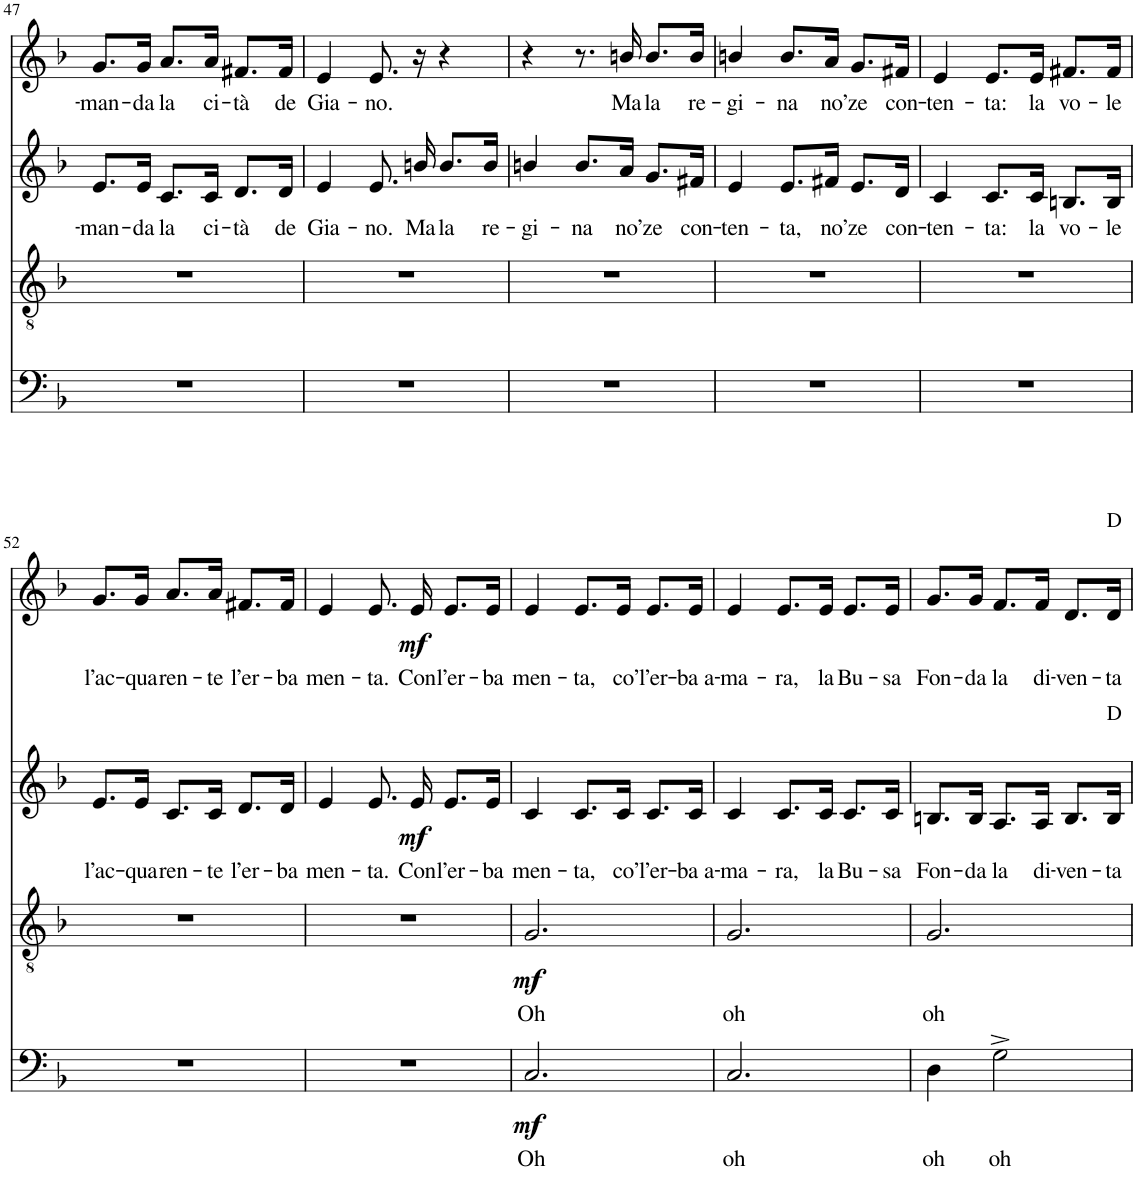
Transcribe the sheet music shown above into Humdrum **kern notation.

**kern	**text	**dynam	**kern	**text	**dynam	**kern	**text	**dynam	**kern	**text	**dynam
*part4	*part4	*part4	*part3	*part3	*part3	*part2	*part2	*part2	*part1	*part1	*part1
*staff4	*staff4	*staff4	*staff3	*staff3	*staff3	*staff2	*staff2	*staff2	*staff1	*staff1	*staff1
*I"Bassi	*	*	*I"Tenori	*	*	*I"Contralti	*	*	*I"Soprani	*	*
!!LO:PB:g=z
*clefF4	*	*	*clefGv2	*	*	*clefG2	*	*	*clefG2	*	*
*k[b-]	*	*	*k[b-]	*	*	*k[b-]	*	*	*k[b-]	*	*
*F:	*	*	*F:	*	*	*F:	*	*	*F:	*	*
*M3/4	*	*	*M3/4	*	*	*M3/4	*	*	*M3/4	*	*
=47	=47	=47	=47	=47	=47	=47	=47	=47	=47	=47	=47
!	!	!	!	!	!	!	!LO:LY:b	!	!	!LO:LY:b	!
2.r	.	.	2.r	.	.	8.e/L	-man-	.	8.g/L	-man-	.
!	!	!	!	!	!	!	!LO:LY:b	!	!	!LO:LY:b	!
.	.	.	.	.	.	16e/Jk	-da	.	16g/Jk	-da	.
!	!	!	!	!	!	!	!LO:LY:b	!	!	!LO:LY:b	!
.	.	.	.	.	.	8.c/L	la	.	8.a/L	la	.
!	!	!	!	!	!	!	!LO:LY:b	!	!	!LO:LY:b	!
.	.	.	.	.	.	16c/Jk	ci-	.	16a/Jk	ci-	.
!	!	!	!	!	!	!	!LO:LY:b	!	!	!LO:LY:b	!
.	.	.	.	.	.	8.d/L	-tà	.	8.f#X/L	-tà	.
!	!	!	!	!	!	!	!LO:LY:b	!	!	!LO:LY:b	!
.	.	.	.	.	.	16d/Jk	de	.	16f#/Jk	de	.
=48	=48	=48	=48	=48	=48	=48	=48	=48	=48	=48	=48
!	!	!	!	!	!	!	!LO:LY:b	!	!	!LO:LY:b	!
2.r	.	.	2.r	.	.	4e/	Gia-	.	4e/	Gia-	.
!	!	!	!	!	!	!	!LO:LY:b	!	!	!LO:LY:b	!
.	.	.	.	.	.	8.e/	-no.	.	8.e/	-no.	.
!	!	!	!	!	!	!	!LO:LY:b	!	!	!	!
.	.	.	.	.	.	16bn/	Ma	.	16r	.	.
!	!	!	!	!	!	!	!LO:LY:b	!	!	!	!
.	.	.	.	.	.	8.b/L	la	.	4r	.	.
!	!	!	!	!	!	!	!LO:LY:b	!	!	!	!
.	.	.	.	.	.	16b/Jk	re-	.	.	.	.
=49	=49	=49	=49	=49	=49	=49	=49	=49	=49	=49	=49
!	!	!	!	!	!	!	!LO:LY:b	!	!	!	!
2.r	.	.	2.r	.	.	4bn/	-gi-	.	4r	.	.
!	!	!	!	!	!	!	!LO:LY:b	!	!	!	!
.	.	.	.	.	.	8.b/L	-na	.	8.r	.	.
!	!	!	!	!	!	!	!LO:LY:b	!	!	!LO:LY:b	!
.	.	.	.	.	.	16a/Jk	no’	.	16bn/	Ma	.
!	!	!	!	!	!	!	!LO:LY:b	!	!	!LO:LY:b	!
.	.	.	.	.	.	8.g/L	ze	.	8.b/L	la	.
!	!	!	!	!	!	!	!LO:LY:b	!	!	!LO:LY:b	!
.	.	.	.	.	.	16f#X/Jk	con-	.	16b/Jk	re-	.
=50	=50	=50	=50	=50	=50	=50	=50	=50	=50	=50	=50
!	!	!	!	!	!	!	!LO:LY:b	!	!	!LO:LY:b	!
2.r	.	.	2.r	.	.	4e/	-ten-	.	4bn/	-gi-	.
!	!	!	!	!	!	!	!LO:LY:b	!	!	!LO:LY:b	!
.	.	.	.	.	.	8.e/L	-ta,	.	8.b/L	-na	.
!	!	!	!	!	!	!	!LO:LY:b	!	!	!LO:LY:b	!
.	.	.	.	.	.	16f#X/Jk	no’	.	16a/Jk	no’	.
!	!	!	!	!	!	!	!LO:LY:b	!	!	!LO:LY:b	!
.	.	.	.	.	.	8.e/L	ze	.	8.g/L	ze	.
!	!	!	!	!	!	!	!LO:LY:b	!	!	!LO:LY:b	!
.	.	.	.	.	.	16d/Jk	con-	.	16f#X/Jk	con-	.
=51	=51	=51	=51	=51	=51	=51	=51	=51	=51	=51	=51
!	!	!	!	!	!	!	!LO:LY:b	!	!	!LO:LY:b	!
2.r	.	.	2.r	.	.	4c/	-ten-	.	4e/	-ten-	.
!	!	!	!	!	!	!	!LO:LY:b	!	!	!LO:LY:b	!
.	.	.	.	.	.	8.c/L	-ta:	.	8.e/L	-ta:	.
!	!	!	!	!	!	!	!LO:LY:b	!	!	!LO:LY:b	!
.	.	.	.	.	.	16c/Jk	la	.	16e/Jk	la	.
!	!	!	!	!	!	!	!LO:LY:b	!	!	!LO:LY:b	!
.	.	.	.	.	.	8.Bn/L	vo-	.	8.f#X/L	vo-	.
!	!	!	!	!	!	!	!LO:LY:b	!	!	!LO:LY:b	!
.	.	.	.	.	.	16B/Jk	-le	.	16f#/Jk	-le	.
!!LO:LB:g=z
=52	=52	=52	=52	=52	=52	=52	=52	=52	=52	=52	=52
!	!	!	!	!	!	!	!LO:LY:b	!	!	!LO:LY:b	!
2.r	.	.	2.r	.	.	8.e/L	l’ac-	.	8.g/L	l’ac-	.
!	!	!	!	!	!	!	!LO:LY:b	!	!	!LO:LY:b	!
.	.	.	.	.	.	16e/Jk	-qua	.	16g/Jk	-qua	.
!	!	!	!	!	!	!	!LO:LY:b	!	!	!LO:LY:b	!
.	.	.	.	.	.	8.c/L	ren-	.	8.a/L	ren-	.
!	!	!	!	!	!	!	!LO:LY:b	!	!	!LO:LY:b	!
.	.	.	.	.	.	16c/Jk	-te	.	16a/Jk	-te	.
!	!	!	!	!	!	!	!LO:LY:b	!	!	!LO:LY:b	!
.	.	.	.	.	.	8.d/L	l’er-	.	8.f#X/L	l’er-	.
!	!	!	!	!	!	!	!LO:LY:b	!	!	!LO:LY:b	!
.	.	.	.	.	.	16d/Jk	-ba	.	16f#/Jk	-ba	.
=53	=53	=53	=53	=53	=53	=53	=53	=53	=53	=53	=53
!	!	!	!	!	!	!	!LO:LY:b	!	!	!LO:LY:b	!
2.r	.	.	2.r	.	.	4e/	men-	.	4e/	men-	.
!	!	!	!	!	!	!	!LO:LY:b	!	!	!LO:LY:b	!
.	.	.	.	.	.	8.e/	-ta.	.	8.e/	-ta.	.
!	!	!	!	!	!	!	!LO:LY:b	!LO:DY:b	!	!LO:LY:b	!LO:DY:b
.	.	.	.	.	.	16e/	Con	mf	16e/	Con	mf
!	!	!	!	!	!	!	!LO:LY:b	!	!	!LO:LY:b	!
.	.	.	.	.	.	8.e/L	l’er-	.	8.e/L	l’er-	.
!	!	!	!	!	!	!	!LO:LY:b	!	!	!LO:LY:b	!
.	.	.	.	.	.	16e/Jk	-ba	.	16e/Jk	-ba	.
=54	=54	=54	=54	=54	=54	=54	=54	=54	=54	=54	=54
!	!LO:LY:b	!LO:DY:b	!	!LO:LY:b	!LO:DY:b	!	!LO:LY:b	!	!	!LO:LY:b	!
2.C/	Oh	mf	2.G/	Oh	mf	4c/	men-	.	4e/	men-	.
!	!	!	!	!	!	!	!LO:LY:b	!	!	!LO:LY:b	!
.	.	.	.	.	.	8.c/L	-ta,	.	8.e/L	-ta,	.
!	!	!	!	!	!	!	!LO:LY:b	!	!	!LO:LY:b	!
.	.	.	.	.	.	16c/Jk	co’	.	16e/Jk	co’	.
!	!	!	!	!	!	!	!LO:LY:b	!	!	!LO:LY:b	!
.	.	.	.	.	.	8.c/L	l’er-	.	8.e/L	l’er-	.
!	!	!	!	!	!	!	!LO:LY:b	!	!	!LO:LY:b	!
.	.	.	.	.	.	16c/Jk	-ba a-	.	16e/Jk	-ba a-	.
=55	=55	=55	=55	=55	=55	=55	=55	=55	=55	=55	=55
!	!LO:LY:b	!	!	!LO:LY:b	!	!	!LO:LY:b	!	!	!LO:LY:b	!
2.C/	oh	.	2.G/	oh	.	4c/	-ma-	.	4e/	-ma-	.
!	!	!	!	!	!	!	!LO:LY:b	!	!	!LO:LY:b	!
.	.	.	.	.	.	8.c/L	-ra,	.	8.e/L	-ra,	.
!	!	!	!	!	!	!	!LO:LY:b	!	!	!LO:LY:b	!
.	.	.	.	.	.	16c/Jk	la	.	16e/Jk	la	.
!	!	!	!	!	!	!	!LO:LY:b	!	!	!LO:LY:b	!
.	.	.	.	.	.	8.c/L	Bu-	.	8.e/L	Bu-	.
!	!	!	!	!	!	!	!LO:LY:b	!	!	!LO:LY:b	!
.	.	.	.	.	.	16c/Jk	-sa	.	16e/Jk	-sa	.
=56	=56	=56	=56	=56	=56	=56	=56	=56	=56	=56	=56
!	!LO:LY:b	!	!	!LO:LY:b	!	!	!LO:LY:b	!	!	!LO:LY:b	!
4D\	oh	.	2.G/	oh	.	8.Bn/L	Fon-	.	8.g/L	Fon-	.
!	!	!	!	!	!	!	!LO:LY:b	!	!	!LO:LY:b	!
.	.	.	.	.	.	16B/Jk	-da	.	16g/Jk	-da	.
!	!LO:LY:b	!	!	!	!	!	!LO:LY:b	!	!	!LO:LY:b	!
2G^\	oh	.	.	.	.	8.A/L	la	.	8.f/L	la	.
!	!	!	!	!	!	!	!LO:LY:b	!	!	!LO:LY:b	!
.	.	.	.	.	.	16A/Jk	di-	.	16f/Jk	di-	.
!	!	!	!	!	!	!	!LO:LY:b	!	!	!LO:LY:b	!
.	.	.	.	.	.	8.B/L	-ven-	.	8.d/L	-ven-	.
!	!	!	!	!	!	!	!	!	!LO:TX:a:t=D	!	!
!	!	!	!	!	!	!LO:TX:a:t=D	!	!	!	!	!
!	!	!	!	!	!	!	!LO:LY:b	!	!	!LO:LY:b	!
.	.	.	.	.	.	16B/Jk	-ta	.	16d/Jk	-ta	.
=	=	=	=	=	=	=	=	=	=	=	=
*-	*-	*-	*-	*-	*-	*-	*-	*-	*-	*-	*-
